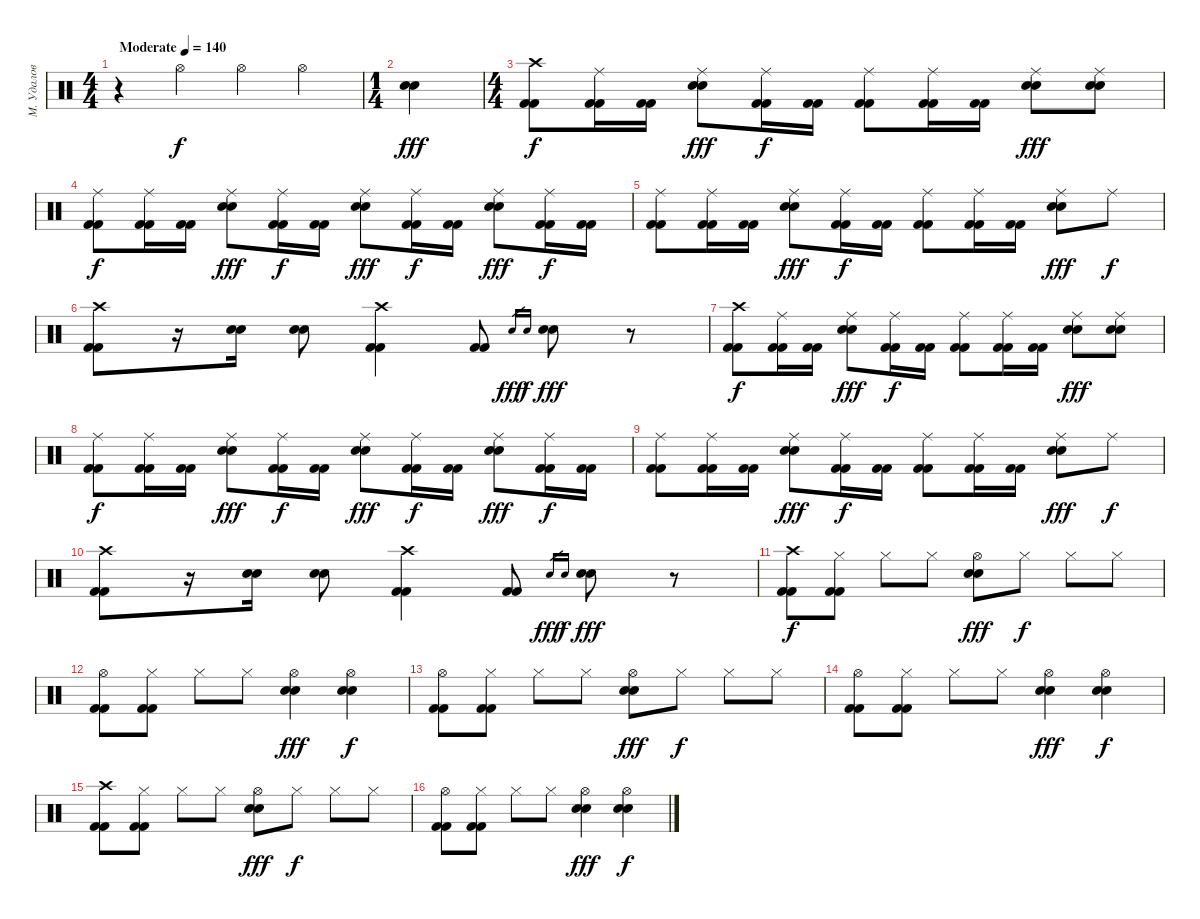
\track ("М. Удалов" "М. Удалов") {instrument percussion}
\staff {score}
\articulation defaults
\ts (4 4)
\tempo (140 "Moderate")
\clef neutral
\ks c
r.4{dy f} "Hi-Hat (open)".4 "Hi-Hat (open)".4 "Hi-Hat (open)".4 |
\ts (1 4)
("Electric Snare (hit)" "Electric Snare (hit)").4{dy fff} |
\ts (4 4)
("Crash high (hit)" "Kick (hit) 2" "Kick (hit) 2").8{dy f} ("Ride (middle)" "Kick (hit) 2" "Kick (hit) 2").16 ("Kick (hit) 2" "Kick (hit) 2").16 ("Ride (middle)" "Electric Snare (hit)" "Electric Snare (hit)").8{dy fff} ("Ride (middle)" "Kick (hit) 2" "Kick (hit) 2").16{dy f} ("Kick (hit) 2" "Kick (hit) 2").16 ("Ride (middle)" "Kick (hit) 2" "Kick (hit) 2").8 ("Ride (middle)" "Kick (hit) 2" "Kick (hit) 2").16 ("Kick (hit) 2" "Kick (hit) 2").16 ("Ride (middle)" "Electric Snare (hit)" "Electric Snare (hit)").8{dy fff} ("Ride (middle)" "Electric Snare (hit)" "Electric Snare (hit)").8 |
("Ride (middle)" "Kick (hit) 2" "Kick (hit) 2").8{dy f} ("Ride (middle)" "Kick (hit) 2" "Kick (hit) 2").16 ("Kick (hit) 2" "Kick (hit) 2").16 ("Ride (middle)" "Electric Snare (hit)" "Electric Snare (hit)").8{dy fff} ("Ride (middle)" "Kick (hit) 2" "Kick (hit) 2").16{dy f} ("Kick (hit) 2" "Kick (hit) 2").16 ("Ride (middle)" "Electric Snare (hit)" "Electric Snare (hit)").8{dy fff} ("Ride (middle)" "Kick (hit) 2" "Kick (hit) 2").16{dy f} ("Kick (hit) 2" "Kick (hit) 2").16 ("Ride (middle)" "Electric Snare (hit)" "Electric Snare (hit)").8{dy fff} ("Ride (middle)" "Kick (hit) 2" "Kick (hit) 2").16{dy f} ("Kick (hit) 2" "Kick (hit) 2").16 |
("Ride (middle)" "Kick (hit) 2" "Kick (hit) 2").8 ("Ride (middle)" "Kick (hit) 2" "Kick (hit) 2").16 ("Kick (hit) 2" "Kick (hit) 2").16 ("Ride (middle)" "Electric Snare (hit)" "Electric Snare (hit)").8{dy fff} ("Ride (middle)" "Kick (hit) 2" "Kick (hit) 2").16{dy f} ("Kick (hit) 2" "Kick (hit) 2").16 ("Ride (middle)" "Kick (hit) 2" "Kick (hit) 2").8 ("Ride (middle)" "Kick (hit) 2" "Kick (hit) 2").16 ("Kick (hit) 2" "Kick (hit) 2").16 ("Ride (middle)" "Electric Snare (hit)" "Electric Snare (hit)").8{dy fff} "Ride (middle)".8{dy f} |
("Crash high (hit)" "Kick (hit) 2" "Kick (hit) 2").8 r.16 ("Electric Snare (hit)" "Electric Snare (hit)").16 ("Electric Snare (hit)" "Electric Snare (hit)").8 ("Crash high (hit)" "Kick (hit) 2" "Kick (hit) 2").4 ("Kick (hit) 2" "Kick (hit) 2").8 "Electric Snare (hit)".16{gr dy fff} "Electric Snare (hit)".16{gr dy f} ("Electric Snare (hit)" "Electric Snare (hit)").8{dy fff} r.8 |
("Crash high (hit)" "Kick (hit) 2" "Kick (hit) 2").8{dy f} ("Ride (middle)" "Kick (hit) 2" "Kick (hit) 2").16 ("Kick (hit) 2" "Kick (hit) 2").16 ("Ride (middle)" "Electric Snare (hit)" "Electric Snare (hit)").8{dy fff} ("Ride (middle)" "Kick (hit) 2" "Kick (hit) 2").16{dy f} ("Kick (hit) 2" "Kick (hit) 2").16 ("Ride (middle)" "Kick (hit) 2" "Kick (hit) 2").8 ("Ride (middle)" "Kick (hit) 2" "Kick (hit) 2").16 ("Kick (hit) 2" "Kick (hit) 2").16 ("Ride (middle)" "Electric Snare (hit)" "Electric Snare (hit)").8{dy fff} ("Ride (middle)" "Electric Snare (hit)" "Electric Snare (hit)").8 |
("Ride (middle)" "Kick (hit) 2" "Kick (hit) 2").8{dy f} ("Ride (middle)" "Kick (hit) 2" "Kick (hit) 2").16 ("Kick (hit) 2" "Kick (hit) 2").16 ("Ride (middle)" "Electric Snare (hit)" "Electric Snare (hit)").8{dy fff} ("Ride (middle)" "Kick (hit) 2" "Kick (hit) 2").16{dy f} ("Kick (hit) 2" "Kick (hit) 2").16 ("Ride (middle)" "Electric Snare (hit)" "Electric Snare (hit)").8{dy fff} ("Ride (middle)" "Kick (hit) 2" "Kick (hit) 2").16{dy f} ("Kick (hit) 2" "Kick (hit) 2").16 ("Ride (middle)" "Electric Snare (hit)" "Electric Snare (hit)").8{dy fff} ("Ride (middle)" "Kick (hit) 2" "Kick (hit) 2").16{dy f} ("Kick (hit) 2" "Kick (hit) 2").16 |
("Ride (middle)" "Kick (hit) 2" "Kick (hit) 2").8 ("Ride (middle)" "Kick (hit) 2" "Kick (hit) 2").16 ("Kick (hit) 2" "Kick (hit) 2").16 ("Ride (middle)" "Electric Snare (hit)" "Electric Snare (hit)").8{dy fff} ("Ride (middle)" "Kick (hit) 2" "Kick (hit) 2").16{dy f} ("Kick (hit) 2" "Kick (hit) 2").16 ("Ride (middle)" "Kick (hit) 2" "Kick (hit) 2").8 ("Ride (middle)" "Kick (hit) 2" "Kick (hit) 2").16 ("Kick (hit) 2" "Kick (hit) 2").16 ("Ride (middle)" "Electric Snare (hit)" "Electric Snare (hit)").8{dy fff} "Ride (middle)".8{dy f} |
("Crash high (hit)" "Kick (hit) 2" "Kick (hit) 2").8 r.16 ("Electric Snare (hit)" "Electric Snare (hit)").16 ("Electric Snare (hit)" "Electric Snare (hit)").8 ("Crash high (hit)" "Kick (hit) 2" "Kick (hit) 2").4 ("Kick (hit) 2" "Kick (hit) 2").8 "Electric Snare (hit)".16{gr dy fff} "Electric Snare (hit)".16{gr dy f} ("Electric Snare (hit)" "Electric Snare (hit)").8{dy fff} r.8 |
("Crash high (hit)" "Kick (hit) 2" "Kick (hit) 2").8{dy f} ("Hi-Hat (closed)" "Kick (hit) 2" "Kick (hit) 2").8 "Hi-Hat (closed)".8 "Hi-Hat (closed)".8 ("Hi-Hat (open)" "Electric Snare (hit)" "Electric Snare (hit)").8{dy fff} "Hi-Hat (closed)".8{dy f} "Hi-Hat (closed)".8 "Hi-Hat (closed)".8 |
("Hi-Hat (open)" "Kick (hit) 2" "Kick (hit) 2").8 ("Hi-Hat (closed)" "Kick (hit) 2" "Kick (hit) 2").8 "Hi-Hat (closed)".8 "Hi-Hat (closed)".8 ("Hi-Hat (open)" "Electric Snare (hit)" "Electric Snare (hit)").4{dy fff} ("Hi-Hat (open)" "Electric Snare (hit)" "Electric Snare (hit)").4{dy f} |
("Hi-Hat (open)" "Kick (hit) 2" "Kick (hit) 2").8 ("Hi-Hat (closed)" "Kick (hit) 2" "Kick (hit) 2").8 "Hi-Hat (closed)".8 "Hi-Hat (closed)".8 ("Hi-Hat (open)" "Electric Snare (hit)" "Electric Snare (hit)").8{dy fff} "Hi-Hat (closed)".8{dy f} "Hi-Hat (closed)".8 "Hi-Hat (closed)".8 |
("Hi-Hat (open)" "Kick (hit) 2" "Kick (hit) 2").8 ("Hi-Hat (closed)" "Kick (hit) 2" "Kick (hit) 2").8 "Hi-Hat (closed)".8 "Hi-Hat (closed)".8 ("Hi-Hat (open)" "Electric Snare (hit)" "Electric Snare (hit)").4{dy fff} ("Hi-Hat (open)" "Electric Snare (hit)" "Electric Snare (hit)").4{dy f} |
("Crash high (hit)" "Kick (hit) 2" "Kick (hit) 2").8 ("Hi-Hat (closed)" "Kick (hit) 2" "Kick (hit) 2").8 "Hi-Hat (closed)".8 "Hi-Hat (closed)".8 ("Hi-Hat (open)" "Electric Snare (hit)" "Electric Snare (hit)").8{dy fff} "Hi-Hat (closed)".8{dy f} "Hi-Hat (closed)".8 "Hi-Hat (closed)".8 |
("Hi-Hat (open)" "Kick (hit) 2" "Kick (hit) 2").8 ("Hi-Hat (closed)" "Kick (hit) 2" "Kick (hit) 2").8 "Hi-Hat (closed)".8 "Hi-Hat (closed)".8 ("Hi-Hat (open)" "Electric Snare (hit)" "Electric Snare (hit)").4{dy fff} ("Hi-Hat (open)" "Electric Snare (hit)" "Electric Snare (hit)").4{dy f}
